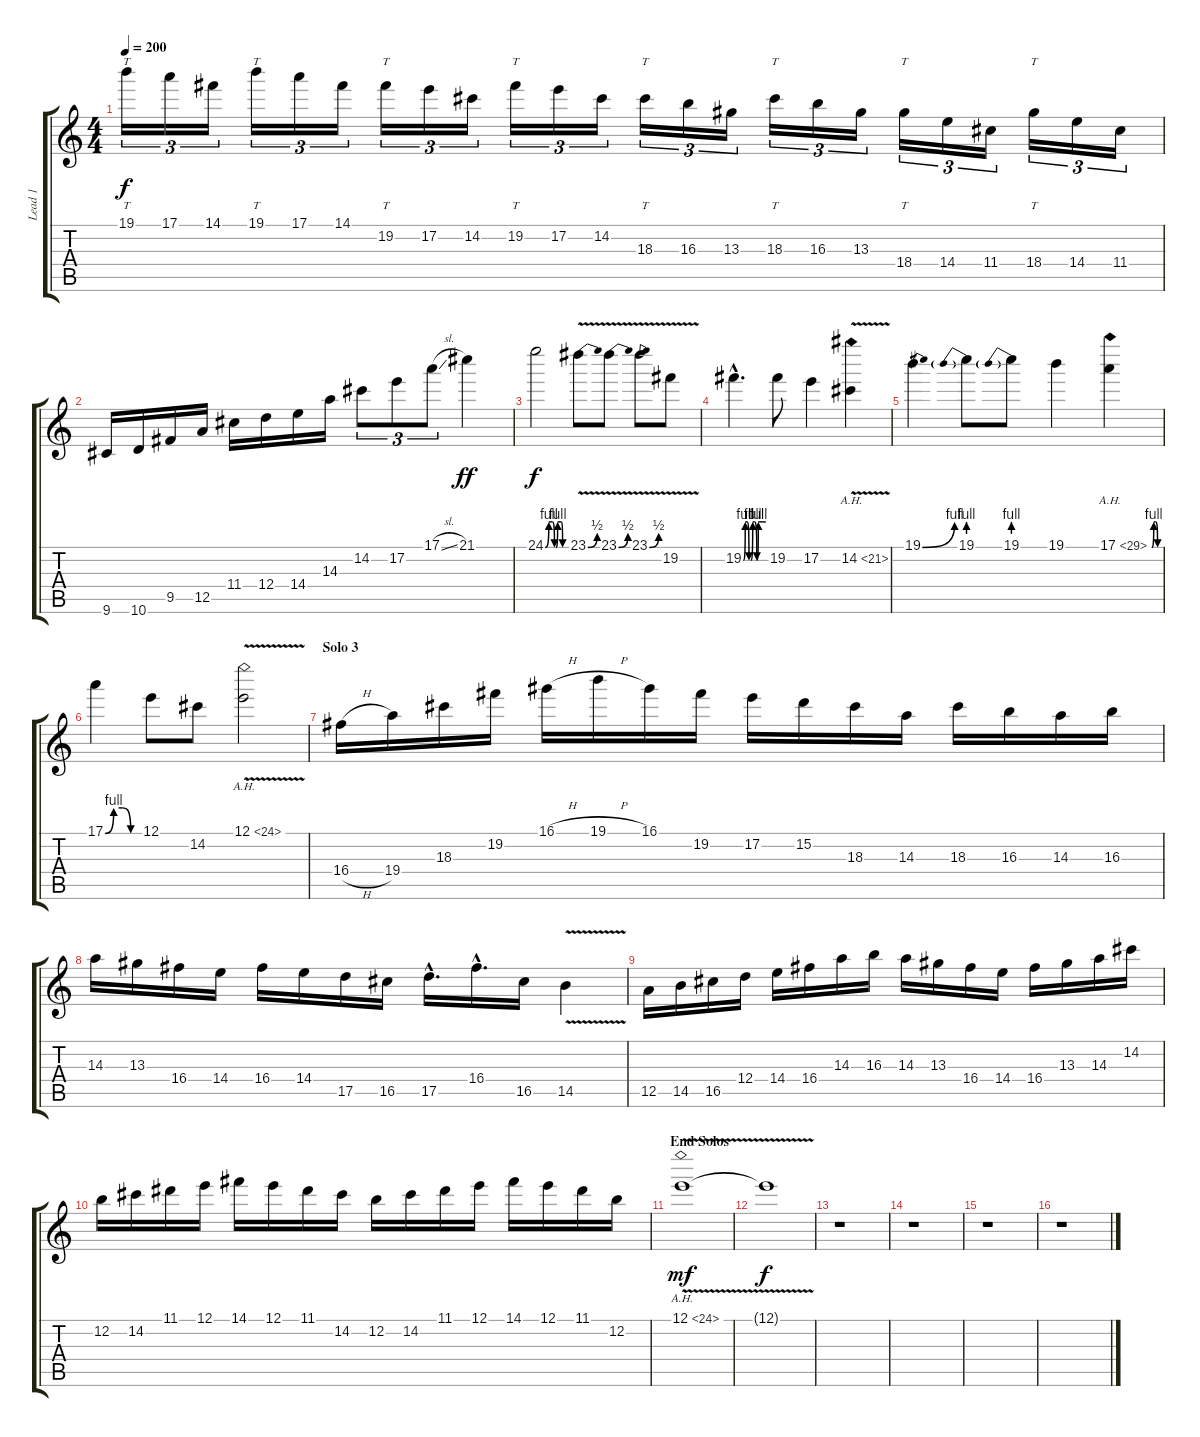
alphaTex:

\track ("Lead 1" "Lead 1") {instrument overdrivenguitar}
\staff {score tabs}
\tuning (E4 B3 G3 D3 A2 E2) {hide}
\ts (4 4)
\section ("" "")
\tempo 200
\clef g2
\ks c
19.1.16{tt tu (3 2) dy f} 17.1.16{tu (3 2)} 14.1.16{tu (3 2)} 19.1.16{tt tu (3 2)} 17.1.16{tu (3 2)} 14.1.16{tu (3 2)} 19.2.16{tt tu (3 2)} 17.2.16{tu (3 2)} 14.2.16{tu (3 2)} 19.2.16{tt tu (3 2)} 17.2.16{tu (3 2)} 14.2.16{tu (3 2)} 18.3.16{tt tu (3 2)} 16.3.16{tu (3 2)} 13.3.16{tu (3 2)} 18.3.16{tt tu (3 2)} 16.3.16{tu (3 2)} 13.3.16{tu (3 2)} 18.4.16{tt tu (3 2)} 14.4.16{tu (3 2)} 11.4.16{tu (3 2)} 18.4.16{tt tu (3 2)} 14.4.16{tu (3 2)} 11.4.16{tu (3 2)} |
9.6.16 10.6.16 9.5.16 12.5.16 11.4.16 12.4.16 14.4.16 14.3.16 14.2.8{tu (3 2)} 17.2.8{tu (3 2)} 17.1{sl}.8{tu (3 2)} 21.1.4{dy ff} |
\section ("" "")
24.1{be (custom 0 0 10 4 20 4 26 0 30 0 35 4 45 4 49 0 60 0)}.2{dy f} 23.1{be (bend 0 0 60 2) v}.8 23.1{be (bend 0 0 60 2) v}.8 23.1{be (bend 0 0 60 2) v}.8 19.2{v}.8 |
19.2{be (custom 0 0 5 4 10 4 15 0 20 0 25 4 30 4 36 0 40 4 50 4 60 4) hac}.4{d} 19.2.8 17.2.4 14.2{ah 7 v}.4 |
19.1{be (bend 0 0 60 4)}.4 19.1{be (prebend 0 4 60 4)}.8 19.1{be (prebend 0 4 60 4)}.8 19.1.4 17.1{be (custom 0 0 15 4 30 4 45 0 60 0) ah 12}.4 |
17.1{be (custom 0 0 15 4 30 4 45 0 60 0)}.4 12.1.8 14.2.8 12.1{ah 12 v}.2 |
\section ("" "Solo 3")
16.4{h}.16 19.4.16 18.3.16 19.2.16 16.1{h}.16 19.1{h}.16 16.1.16 19.2.16 17.2.16 15.2.16 18.3.16 14.3.16 18.3.16 16.3.16 14.3.16 16.3.16 |
14.3.16 13.3.16 16.4.16 14.4.16 16.4.16 14.4.16 17.5.16 16.5.16 17.5{hac}.16{d} 16.4{hac}.16{d} 16.5.16 14.5{v}.4 |
12.5.16 14.5.16 16.5.16 12.4.16 14.4.16 16.4.16 14.3.16 16.3.16 14.3.16 13.3.16 16.4.16 14.4.16 16.4.16 13.3.16 14.3.16 14.2.16 |
12.2.16 14.2.16 11.1.16 12.1.16 14.1.16 12.1.16 11.1.16 14.2.16 12.2.16 14.2.16 11.1.16 12.1.16 14.1.16 12.1.16 11.1.16 12.2.16 |
\section ("" "End Solos")
12.1{ah 12 v}.1{dy mf} |
12.1{t}.1{dy f} |
r.1 |
r.1 |
r.1 |
r.1
